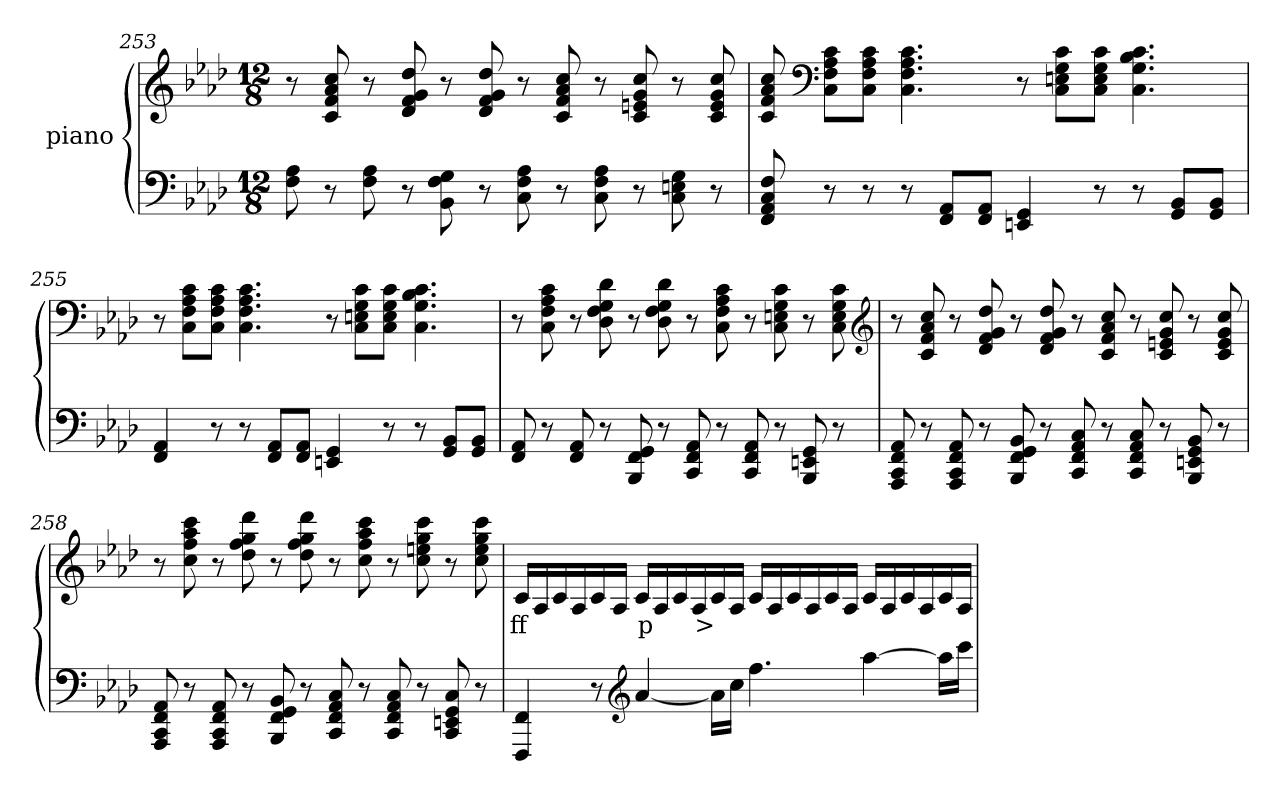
**kern	**kern	**text
*part2	*part1	*part1
*staff2	*staff1	*staff1
*	*I"piano	*
*clefF4	*clefG2	*
*k[b-e-a-d-]	*k[b-e-a-d-]	*
*M12/8	*M12/8	*
=253	=253	=253
8F 8A-	8r	.
8r	8c 8f 8a- 8cc	.
8F 8A-	8r	.
8r	8d- 8f 8g 8dd-	.
8BB- 8F 8G	8r	.
8r	8d- 8f 8g 8dd-	.
8C 8F 8A-	8r	.
8r	8c 8f 8a- 8cc	.
8C 8F 8A-	8r	.
8r	8c 8en 8g 8cc	.
8C 8En 8G	8r	.
8r	8c 8e 8g 8cc	.
=254	=254	=254
8FF 8AA- 8C 8F	8c 8f 8a- 8cc	.
*	*clefF4	*
8r	8C 8F 8A- 8cL	.
8r	8C 8F 8A- 8cJ	.
8r	4.C 4.F 4.A- 4.c	.
8FF 8AA-L	.	.
8FF 8AA-J	.	.
4EEn 4GG	8r	.
.	8C 8En 8G 8cL	.
8r	8C 8E 8G 8cJ	.
8r	4.C 4.G 4.B- 4.c	.
8GG 8BB-L	.	.
8GG 8BB-J	.	.
=255	=255	=255
4FF 4AA-	8r	.
.	8C 8F 8A- 8cL	.
8r	8C 8F 8A- 8cJ	.
8r	4.C 4.F 4.A- 4.c	.
8FF 8AA-L	.	.
8FF 8AA-J	.	.
4EEn 4GG	8r	.
.	8C 8En 8G 8cL	.
8r	8C 8E 8G 8cJ	.
8r	4.C 4.G 4.B- 4.c	.
8GG 8BB-L	.	.
8GG 8BB-J	.	.
=256	=256	=256
8FF 8AA-	8r	.
8r	8C 8F 8A- 8c	.
8FF 8AA-	8r	.
8r	8D- 8F 8G 8d-	.
8BBB- 8FF 8GG	8r	.
8r	8D- 8F 8G 8d-	.
8CC 8FF 8AA-	8r	.
8r	8C 8F 8A- 8c	.
8CC 8FF 8AA-	8r	.
8r	8C 8En 8G 8c	.
8BBB- 8EEn 8GG	8r	.
8r	8C 8E 8G 8c	.
*	*clefG2	*
=257	=257	=257
8AAA- 8CC 8FF 8AA-	8r	.
8r	8c 8f 8a- 8cc	.
8AAA- 8CC 8FF 8AA-	8r	.
8r	8d- 8f 8g 8dd-	.
8BBB- 8FF 8GG 8BB-	8r	.
8r	8d- 8f 8g 8dd-	.
8CC 8FF 8AA- 8C	8r	.
8r	8c 8f 8a- 8cc	.
8CC 8FF 8AA- 8C	8r	.
8r	8c 8en 8g 8cc	.
8BBB- 8EEn 8GG 8BB-	8r	.
8r	8c 8e 8g 8cc	.
=258	=258	=258
8AAA- 8CC 8FF 8AA-	8r	ff
8r	8cc 8ff 8aa- 8ccc	.
8AAA- 8CC 8FF 8AA-	8r	.
8r	8dd- 8ff 8gg 8ddd-	.
8BBB- 8FF 8GG 8BB-	8r	.
8r	8dd- 8ff 8gg 8ddd-	.
8CC 8FF 8AA- 8C	8r	.
8r	8cc 8ff 8aa- 8ccc	.
8CC 8FF 8AA- 8C	8r	.
8r	8cc 8een 8gg 8ccc	.
8CC 8EEn 8GG 8C	8r	.
8r	8cc 8ee 8gg 8ccc	.
=259	=259	=259
4FFF 4FF	16cLL	ff
.	16A-	.
.	16c	.
.	16A-	.
8r	16c	.
.	16A-JJ	.
*clefG2	*	*
[4a-	16cLL	p
.	16A-	.
.	16c	.
.	16A-	>
16a-LL]	16c	.
16ccJJ	16A-JJ	.
4.ff	16cLL	.
.	16A-	.
.	16c	.
.	16A-	.
.	16c	.
.	16A-JJ	.
[4aa-	16cLL	.
.	16A-	.
.	16c	.
.	16A-	.
16aa-LL]	16c	.
16cccJJ	16A-JJ	.
=	=	=
*-	*-	*-
